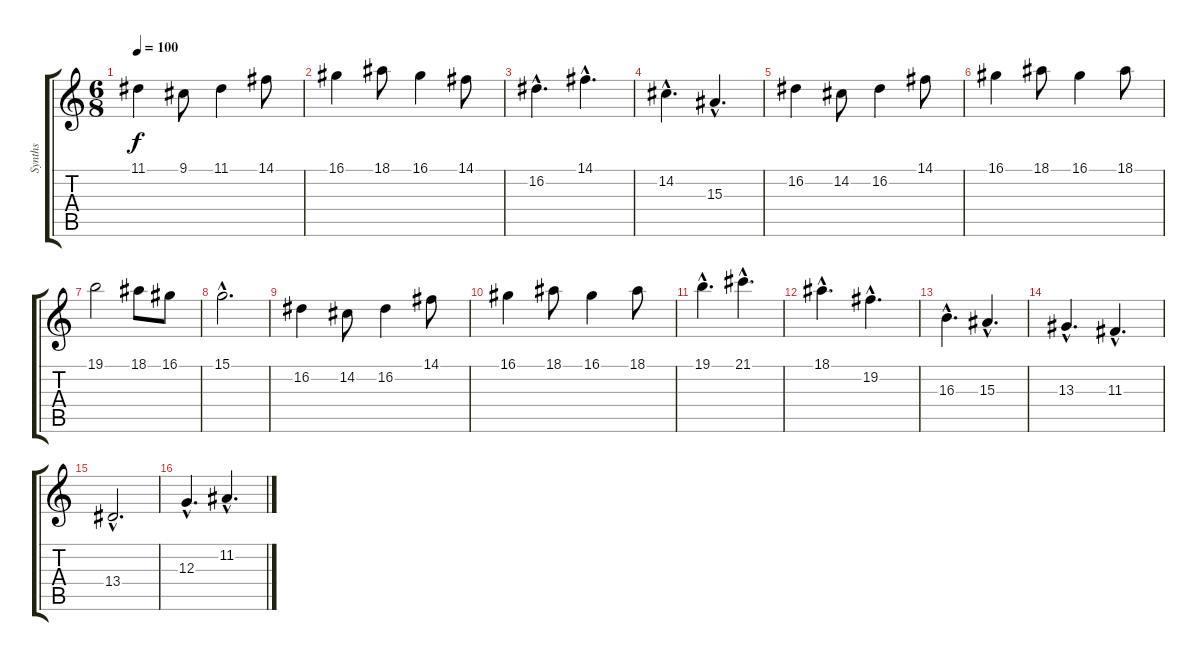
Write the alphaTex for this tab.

\track ("Synths" "Synths") {instrument synthbrass2}
\staff {score tabs}
\tuning (E4 B3 G3 D3 A2 E2) {hide}
\ts (6 8)
\tempo 100
\clef g2
\ks c
11.1.4{dy f} 9.1.8 11.1.4 14.1.8 |
16.1.4 18.1.8 16.1.4 14.1.8 |
16.2{hac}.4{d} 14.1{hac}.4{d} |
14.2{hac}.4{d} 15.3{hac}.4{d} |
16.2.4 14.2.8 16.2.4 14.1.8 |
16.1.4 18.1.8 16.1.4 18.1.8 |
19.1.2 18.1.8 16.1.8 |
15.1{hac}.2{d} |
16.2.4 14.2.8 16.2.4 14.1.8 |
16.1.4 18.1.8 16.1.4 18.1.8 |
19.1{hac}.4{d} 21.1{hac}.4{d} |
18.1{hac}.4{d} 19.2{hac}.4{d} |
16.3{hac}.4{d} 15.3{hac}.4{d} |
13.3{hac}.4{d} 11.3{hac}.4{d} |
13.4{hac}.2{d} |
12.3{hac}.4{d} 11.2{hac}.4{d}
